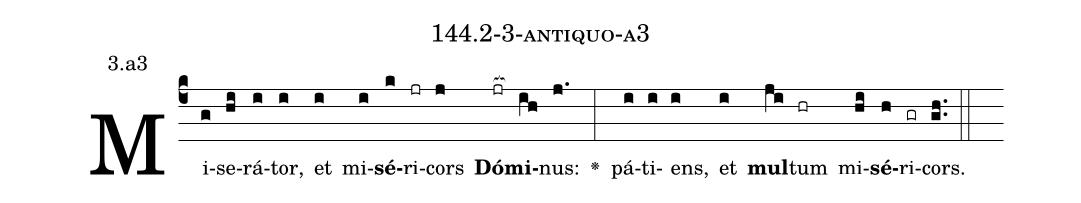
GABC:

name: 144.2-3-antiquo-a3;
annotation: 3.a3;
%%
(c4)Mi(g)se(hi)rá(i)tor,(i) et(i) mi(i)<b>sé</b>(k)ri(jr)cors(j) <b>Dó</b>(jr[ocb:1{])<b>mi</b>(ih[ocb:0}])nus:(j.) <v>\greheightstar</v>(:) pá(i)ti(i)ens,(i) et(i) <b>mul</b>(ji)tum(hr) mi(hi)<b>sé</b>(h)ri(gr)cors.(gh..) (::)


%E(i) u(i) o(ji) u(hi) a(h) e.(gh..) (::)
